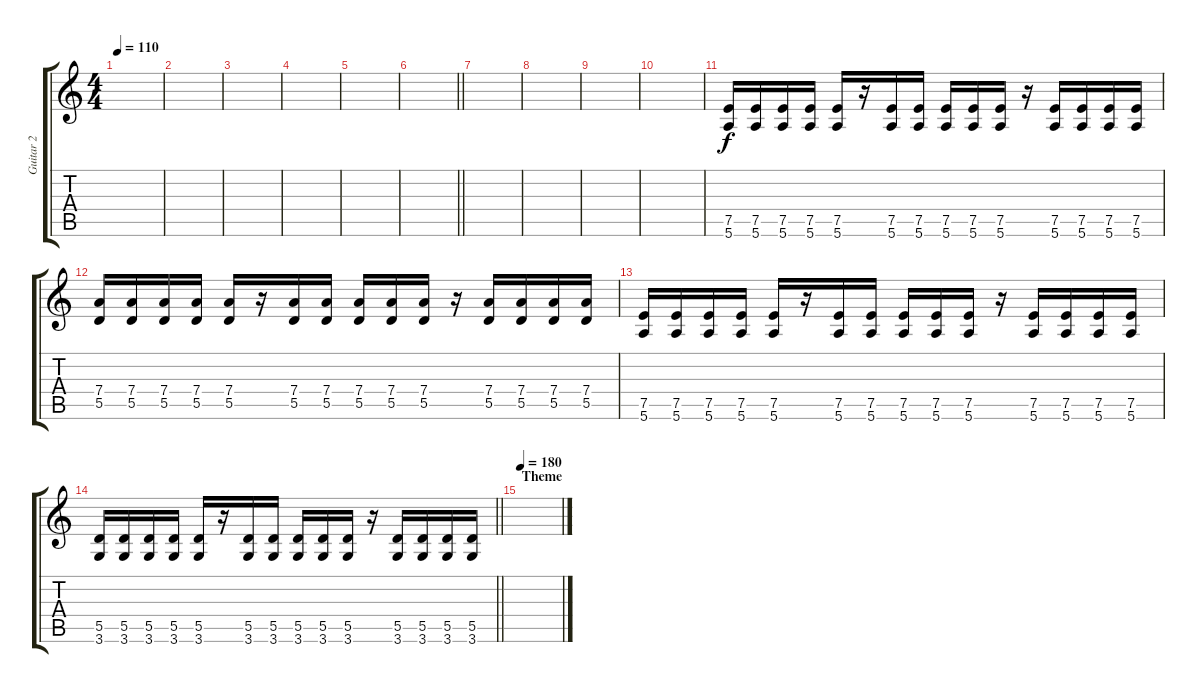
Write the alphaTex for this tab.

\track ("Guitar 2" "Guitar 2") {instrument distortionguitar}
\staff {score tabs}
\tuning (E4 B3 G3 D3 A2 E2) {hide}
\ts (4 4)
\tempo 110
\clef g2
\ks c
|
|
|
|
|
\barLineRight lightlight
|
\section ("" "")
|
|
|
|
(7.5 5.6).16{dy f} (7.5 5.6).16 (7.5 5.6).16 (7.5 5.6).16 (7.5 5.6).16 r.16 (7.5 5.6).16 (7.5 5.6).16 (7.5 5.6).16 (7.5 5.6).16 (7.5 5.6).16 r.16 (7.5 5.6).16 (7.5 5.6).16 (7.5 5.6).16 (7.5 5.6).16 |
(7.4 5.5).16 (7.4 5.5).16 (7.4 5.5).16 (7.4 5.5).16 (7.4 5.5).16 r.16 (7.4 5.5).16 (7.4 5.5).16 (7.4 5.5).16 (7.4 5.5).16 (7.4 5.5).16 r.16 (7.4 5.5).16 (7.4 5.5).16 (7.4 5.5).16 (7.4 5.5).16 |
(7.5 5.6).16 (7.5 5.6).16 (7.5 5.6).16 (7.5 5.6).16 (7.5 5.6).16 r.16 (7.5 5.6).16 (7.5 5.6).16 (7.5 5.6).16 (7.5 5.6).16 (7.5 5.6).16 r.16 (7.5 5.6).16 (7.5 5.6).16 (7.5 5.6).16 (7.5 5.6).16 |
\barLineRight lightlight
(5.5 3.6).16 (5.5 3.6).16 (5.5 3.6).16 (5.5 3.6).16 (5.5 3.6).16 r.16 (5.5 3.6).16 (5.5 3.6).16 (5.5 3.6).16 (5.5 3.6).16 (5.5 3.6).16 r.16 (5.5 3.6).16 (5.5 3.6).16 (5.5 3.6).16 (5.5 3.6).16 |
\section ("" "Theme")
\tempo 180
